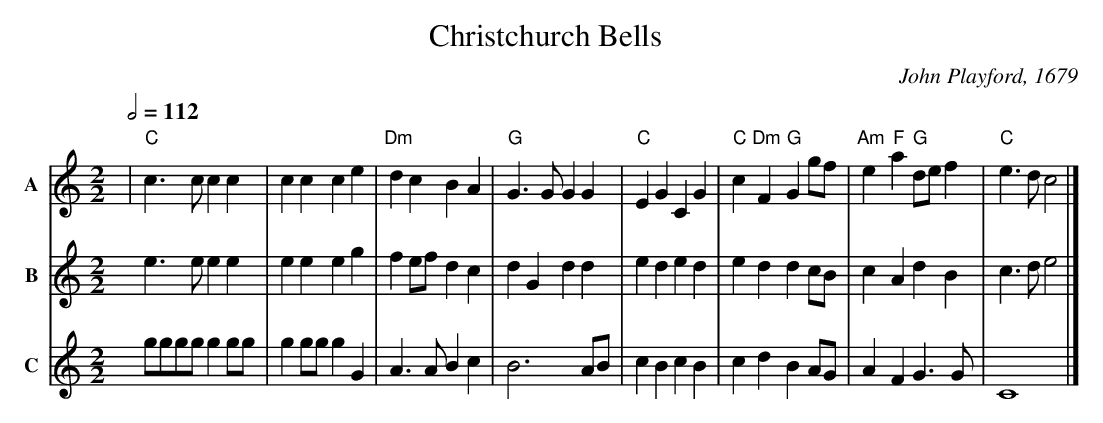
X:1
T:Christchurch Bells
C:John Playford, 1679
Q:1/2=112
M:2/2
L:1/4
K:C
V:1 name=A
| "C"c3/c/ cc | cc ce | "Dm"dc BA | "G"G3/G/ GG |\
"C"EG CG | "C"c"Dm"F "G"Gg/f/ | "Am"e"F"a "G"d/e/f | "C"e3/d/ c2 |]
V:2 name=B
e3/e/ ee | ee eg | fe/f/ dc | dG dd |\
ed ed | ed dc/B/ | cA dB | c3/d/ e2 |]
V:3 name=C
g/g/g/g/ gg/g/ | gg/g/ gG | A3/A/ Bc | B3 A/B/ |\
cB cB | cd BA/G/ | AF G3/G/ | C4 |]
